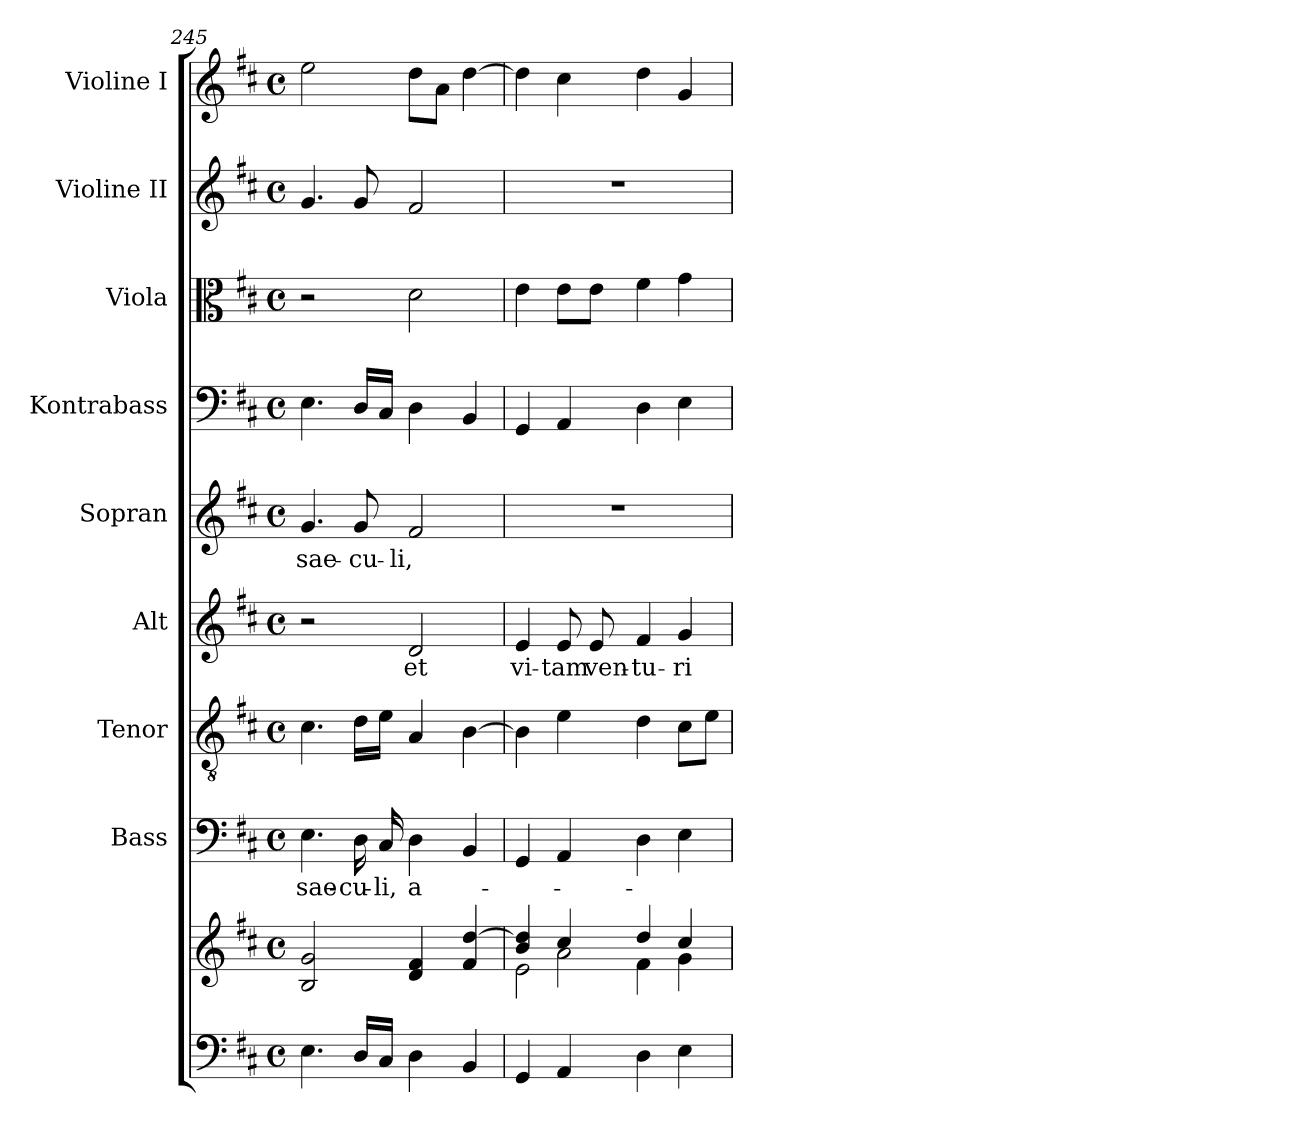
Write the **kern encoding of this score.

**kern	**kern	**kern	**text	**kern	**kern	**text	**kern	**text	**kern	**kern	**kern	**kern
*part9	*part9	*part8	*part8	*part7	*part6	*part6	*part5	*part5	*part4	*part3	*part2	*part1
*staff10	*staff9	*staff8	*staff8	*staff7	*staff6	*staff6	*staff5	*staff5	*staff4	*staff3	*staff2	*staff1
*	*	*I"Bass	*	*I"Tenor	*I"Alt	*	*I"Sopran	*	*I"Kontrabass	*I"Viola	*I"Violine II	*I"Violine I
*	*	*I'B.	*	*I'T.	*I'A.	*	*I'S.	*	*I'Kb.	*I'Vla.	*I'Vl. II	*I'Vl. I
*clefF4	*clefG2	*clefF4	*	*clefGv2	*clefG2	*	*clefG2	*	*clefF4	*clefC3	*clefG2	*clefG2
*	*	*	*	*	*	*	*	*	*ITrd7c12	*	*	*
*k[f#c#]	*k[f#c#]	*k[f#c#]	*	*k[f#c#]	*k[f#c#]	*	*k[f#c#]	*	*k[f#c#]	*k[f#c#]	*k[f#c#]	*k[f#c#]
*D:	*D:	*D:	*	*D:	*D:	*	*D:	*	*D:	*D:	*D:	*D:
*M4/4	*M4/4	*M4/4	*	*M4/4	*M4/4	*	*M4/4	*	*M4/4	*M4/4	*M4/4	*M4/4
*met(c)	*met(c)	*met(c)	*	*met(c)	*met(c)	*	*met(c)	*	*met(c)	*met(c)	*met(c)	*met(c)
=245	=245	=245	=245	=245	=245	=245	=245	=245	=245	=245	=245	=245
!	!	!	!LO:LY:b	!	!	!	!	!LO:LY:b	!	!	!	!
4.E\	2B/ 2g/	4.E\	sae-	4.c#\	2r	.	4.g/	sae-	4.EE\	2r	4.g/	2ee\
!	!	!	!LO:LY:b	!	!	!	!	!LO:LY:b	!	!	!	!
16D/LL	.	16D\	-cu-	16d\LL	.	.	8g/	-cu-	16DD/LL	.	8g/	.
!	!	!	!LO:LY:b	!	!	!	!	!	!	!	!	!
16C#/JJ	.	16C#/	-li,	16e\JJ	.	.	.	.	16CC#/JJ	.	.	.
!	!	!	!LO:LY:b	!	!	!LO:LY:b	!	!LO:LY:b	!	!	!	!
4D\	4d/ 4f#/	4D\	a-	4A/	2d/	et	2f#/	-li,	4DD\	2d\	2f#/	8dd\L
.	.	.	.	.	.	.	.	.	.	.	.	8a\J
4BB/	4f#/ [>4dd/	4BB/	.	[4B\	.	.	.	.	4BBB/	.	.	[4dd\
!!LO:PB:g=z
=246	=246	=246	=246	=246	=246	=246	=246	=246	=246	=246	=246	=246
*	*^	*	*	*	*	*	*	*	*	*	*	*
*	*	*^	*	*	*	*	*	*	*	*	*	*	*
!	!	!	!	!	!	!	!	!LO:LY:b	!	!	!	!	!	!
4GG/	4b/ 4dd/]	2e\	4ryy	4GG/	.	4B\]	4e/	vi-	1r	.	4GGG/	4e\	1r	4dd\]
!	!	!	!	!	!	!	!	!LO:LY:b	!	!	!	!	!	!
4AA/	4cc#/	.	2a\	4AA/	.	4e\	8e/	-tam	.	.	4AAA/	8e\L	.	4cc#\
!	!	!	!	!	!	!	!	!LO:LY:b	!	!	!	!	!	!
.	.	.	.	.	.	.	8e/	ven-	.	.	.	8e\J	.	.
!	!	!	!	!	!	!	!	!LO:LY:b	!	!	!	!	!	!
4D\	4dd/	4f#\	.	4D\	.	4d\	4f#/	-tu-	.	.	4DD\	4f#\	.	4dd\
!	!	!	!	!	!	!	!	!LO:LY:b	!	!	!	!	!	!
4E\	4cc#/	4g\	4ryy	4E\	.	8c#\L	4g/	-ri	.	.	4EE\	4g\	.	4g/
.	.	.	.	.	.	8e\J	.	.	.	.	.	.	.	.
*	*v	*v	*v	*	*	*	*	*	*	*	*	*	*	*
=	=	=	=	=	=	=	=	=	=	=	=	=
*-	*-	*-	*-	*-	*-	*-	*-	*-	*-	*-	*-	*-
